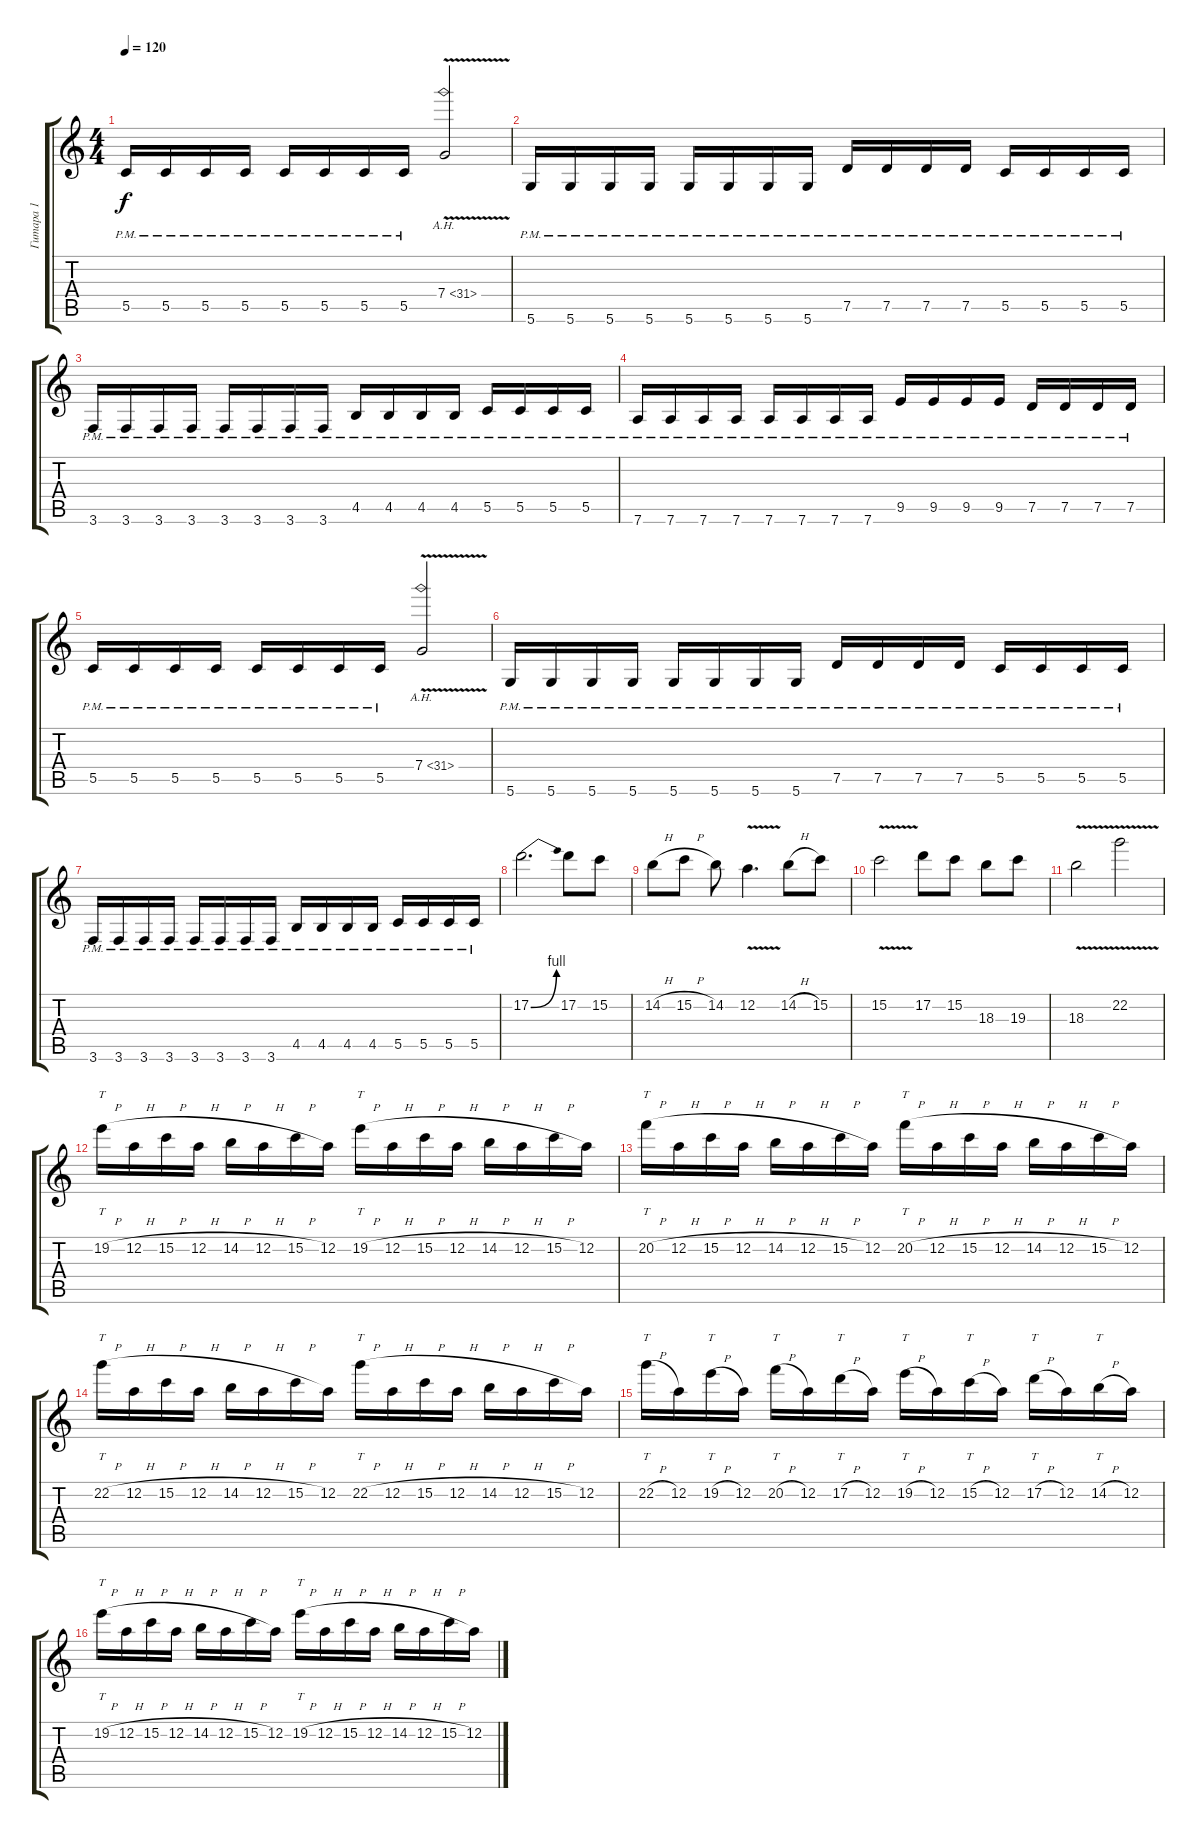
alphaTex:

\track ("Гитара 1" "Гитара 1") {instrument overdrivenguitar}
\staff {score tabs}
\tuning (D4 A3 F3 C3 G2 D2) {hide}
\ts (4 4)
\tempo 120
\clef g2
\ks c
5.5{pm}.16{dy f} 5.5{pm}.16 5.5{pm}.16 5.5{pm}.16 5.5{pm}.16 5.5{pm}.16 5.5{pm}.16 5.5{pm}.16 7.4{ah 24 v}.2 |
5.6{pm}.16 5.6{pm}.16 5.6{pm}.16 5.6{pm}.16 5.6{pm}.16 5.6{pm}.16 5.6{pm}.16 5.6{pm}.16 7.5{pm}.16 7.5{pm}.16 7.5{pm}.16 7.5{pm}.16 5.5{pm}.16 5.5{pm}.16 5.5{pm}.16 5.5{pm}.16 |
3.6{pm}.16 3.6{pm}.16 3.6{pm}.16 3.6{pm}.16 3.6{pm}.16 3.6{pm}.16 3.6{pm}.16 3.6{pm}.16 4.5{pm}.16 4.5{pm}.16 4.5{pm}.16 4.5{pm}.16 5.5{pm}.16 5.5{pm}.16 5.5{pm}.16 5.5{pm}.16 |
7.6{pm}.16 7.6{pm}.16 7.6{pm}.16 7.6{pm}.16 7.6{pm}.16 7.6{pm}.16 7.6{pm}.16 7.6{pm}.16 9.5{pm}.16 9.5{pm}.16 9.5{pm}.16 9.5{pm}.16 7.5{pm}.16 7.5{pm}.16 7.5{pm}.16 7.5{pm}.16 |
5.5{pm}.16 5.5{pm}.16 5.5{pm}.16 5.5{pm}.16 5.5{pm}.16 5.5{pm}.16 5.5{pm}.16 5.5{pm}.16 7.4{ah 24 v}.2 |
5.6{pm}.16 5.6{pm}.16 5.6{pm}.16 5.6{pm}.16 5.6{pm}.16 5.6{pm}.16 5.6{pm}.16 5.6{pm}.16 7.5{pm}.16 7.5{pm}.16 7.5{pm}.16 7.5{pm}.16 5.5{pm}.16 5.5{pm}.16 5.5{pm}.16 5.5{pm}.16 |
3.6{pm}.16 3.6{pm}.16 3.6{pm}.16 3.6{pm}.16 3.6{pm}.16 3.6{pm}.16 3.6{pm}.16 3.6{pm}.16 4.5{pm}.16 4.5{pm}.16 4.5{pm}.16 4.5{pm}.16 5.5{pm}.16 5.5{pm}.16 5.5{pm}.16 5.5{pm}.16 |
17.2{be (bend 0 0 60 4)}.2{d} 17.2.8 15.2.8 |
14.2{h}.8 15.2{h}.8 14.2.8 12.2{v}.4{d} 14.2{h}.8 15.2.8 |
15.2{v}.2 17.2.8 15.2.8 18.3.8 19.3.8 |
18.3{v}.2 22.2{v}.2 |
19.2{h}.16{tt} 12.2{h}.16 15.2{h}.16 12.2{h}.16 14.2{h}.16 12.2{h}.16 15.2{h}.16 12.2.16 19.2{h}.16{tt} 12.2{h}.16 15.2{h}.16 12.2{h}.16 14.2{h}.16 12.2{h}.16 15.2{h}.16 12.2.16 |
20.2{h}.16{tt} 12.2{h}.16 15.2{h}.16 12.2{h}.16 14.2{h}.16 12.2{h}.16 15.2{h}.16 12.2.16 20.2{h}.16{tt} 12.2{h}.16 15.2{h}.16 12.2{h}.16 14.2{h}.16 12.2{h}.16 15.2{h}.16 12.2.16 |
22.2{h}.16{tt} 12.2{h}.16 15.2{h}.16 12.2{h}.16 14.2{h}.16 12.2{h}.16 15.2{h}.16 12.2.16 22.2{h}.16{tt} 12.2{h}.16 15.2{h}.16 12.2{h}.16 14.2{h}.16 12.2{h}.16 15.2{h}.16 12.2.16 |
22.2{h}.16{tt} 12.2.16 19.2{h}.16{tt} 12.2.16 20.2{h}.16{tt} 12.2.16 17.2{h}.16{tt} 12.2.16 19.2{h}.16{tt} 12.2.16 15.2{h}.16{tt} 12.2.16 17.2{h}.16{tt} 12.2.16 14.2{h}.16{tt} 12.2.16 |
19.2{h}.16{tt} 12.2{h}.16 15.2{h}.16 12.2{h}.16 14.2{h}.16 12.2{h}.16 15.2{h}.16 12.2.16 19.2{h}.16{tt} 12.2{h}.16 15.2{h}.16 12.2{h}.16 14.2{h}.16 12.2{h}.16 15.2{h}.16 12.2.16
